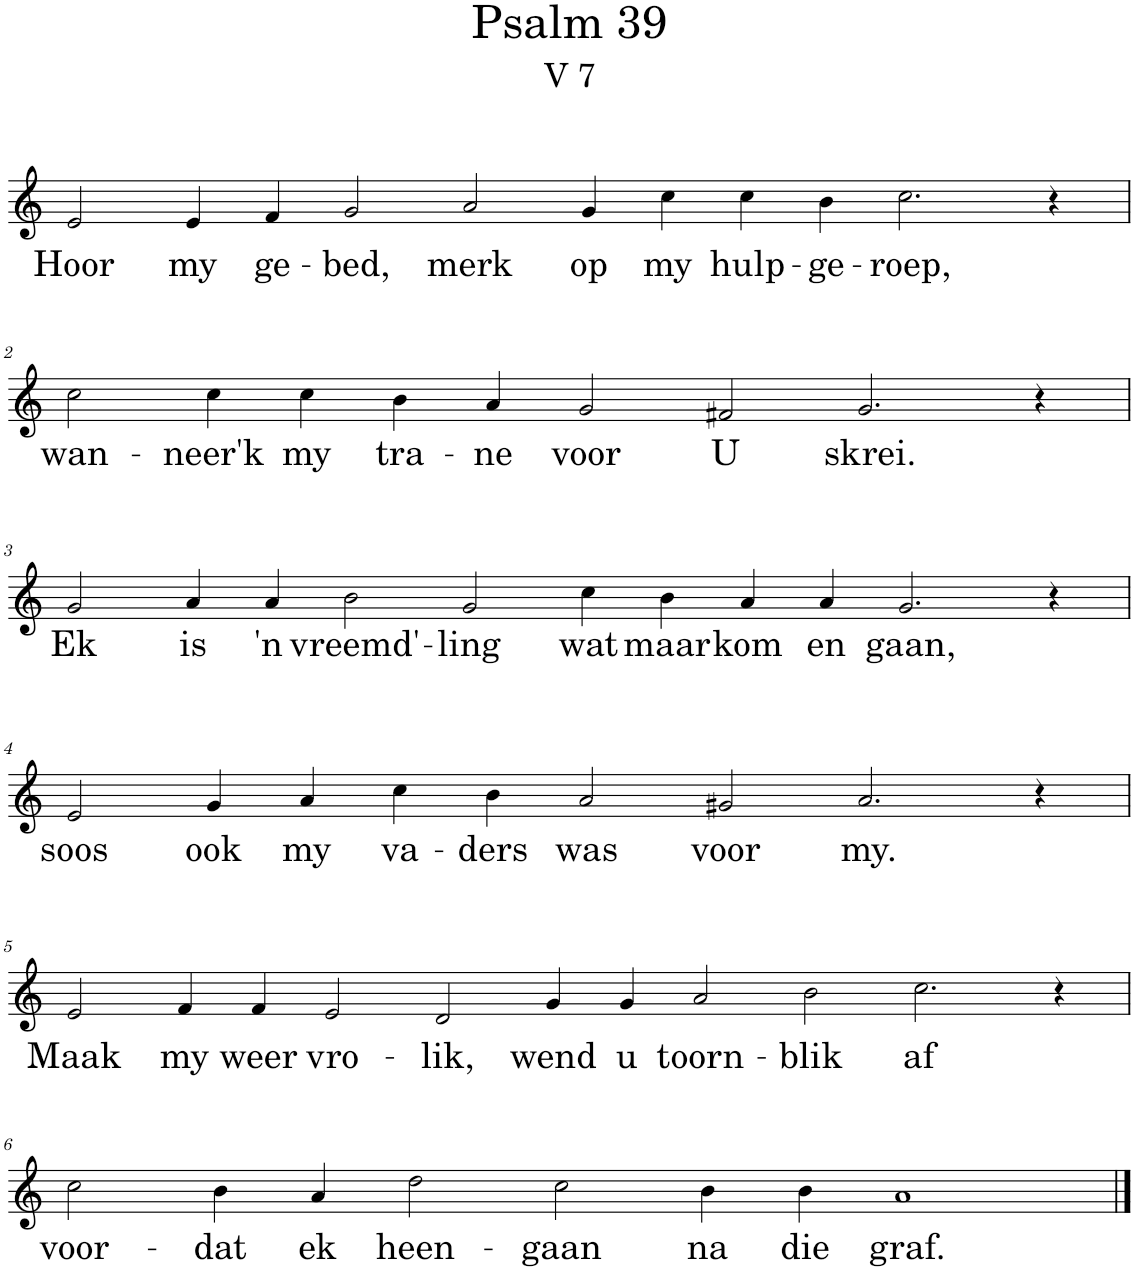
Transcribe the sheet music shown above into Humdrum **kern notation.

**kern	**text
*part1	*part1
*staff1	*staff1
*I"Pipe Organ	*
*I'Org.	*
*clefG2	*
*k[]	*
*M16/4	*
=1	=1
!	!LO:LY:b
2e/	Hoor
!	!LO:LY:b
4e/	my
!	!LO:LY:b
4f/	ge-
!	!LO:LY:b
2g/	-bed,
!	!LO:LY:b
2a/	merk
!	!LO:LY:b
4g/	op
!	!LO:LY:b
4cc\	my
!	!LO:LY:b
4cc\	hulp-
!	!LO:LY:b
4b\	-ge-
!	!LO:LY:b
2.cc\	-roep,
4r	.
!!LO:LB:g=z
=2	=2
*M14/4	*
!	!LO:LY:b
2cc\	wan-
!	!LO:LY:b
4cc\	-neer'k
!	!LO:LY:b
4cc\	my
!	!LO:LY:b
4b\	tra-
!	!LO:LY:b
4a/	-ne
!	!LO:LY:b
2g/	voor
!	!LO:LY:b
2f#X/	U
!	!LO:LY:b
2.g/	skrei.
4r	.
!!LO:LB:g=z
=3	=3
*M16/4	*
!	!LO:LY:b
2g/	Ek
!	!LO:LY:b
4a/	is
!	!LO:LY:b
4a/	'n
!	!LO:LY:b
2b\	vreemd'-
!	!LO:LY:b
2g/	-ling
!	!LO:LY:b
4cc\	wat
!	!LO:LY:b
4b\	maar
!	!LO:LY:b
4a/	kom
!	!LO:LY:b
4a/	en
!	!LO:LY:b
2.g/	gaan,
4r	.
!!LO:LB:g=z
=4	=4
*M14/4	*
!	!LO:LY:b
2e/	soos
!	!LO:LY:b
4g/	ook
!	!LO:LY:b
4a/	my
!	!LO:LY:b
4cc\	va-
!	!LO:LY:b
4b\	-ders
!	!LO:LY:b
2a/	was
!	!LO:LY:b
2g#X/	voor
!	!LO:LY:b
2.a/	my.
4r	.
!!LO:LB:g=z
=5	=5
*M18/4	*
!	!LO:LY:b
2e/	Maak
!	!LO:LY:b
4f/	my
!	!LO:LY:b
4f/	weer
!	!LO:LY:b
2e/	vro-
!	!LO:LY:b
2d/	-lik,
!	!LO:LY:b
4g/	wend
!	!LO:LY:b
4g/	u
!	!LO:LY:b
2a/	toorn-
!	!LO:LY:b
2b\	-blik
!	!LO:LY:b
2.cc\	af
4r	.
!!LO:LB:g=z
=6	=6
*M14/4	*
!	!LO:LY:b
2cc\	voor-
!	!LO:LY:b
4b\	-dat
!	!LO:LY:b
4a/	ek
!	!LO:LY:b
2dd\	heen-
!	!LO:LY:b
2cc\	-gaan
!	!LO:LY:b
4b\	na
!	!LO:LY:b
4b\	die
!	!LO:LY:b
1a	graf.
==	==
*-	*-
